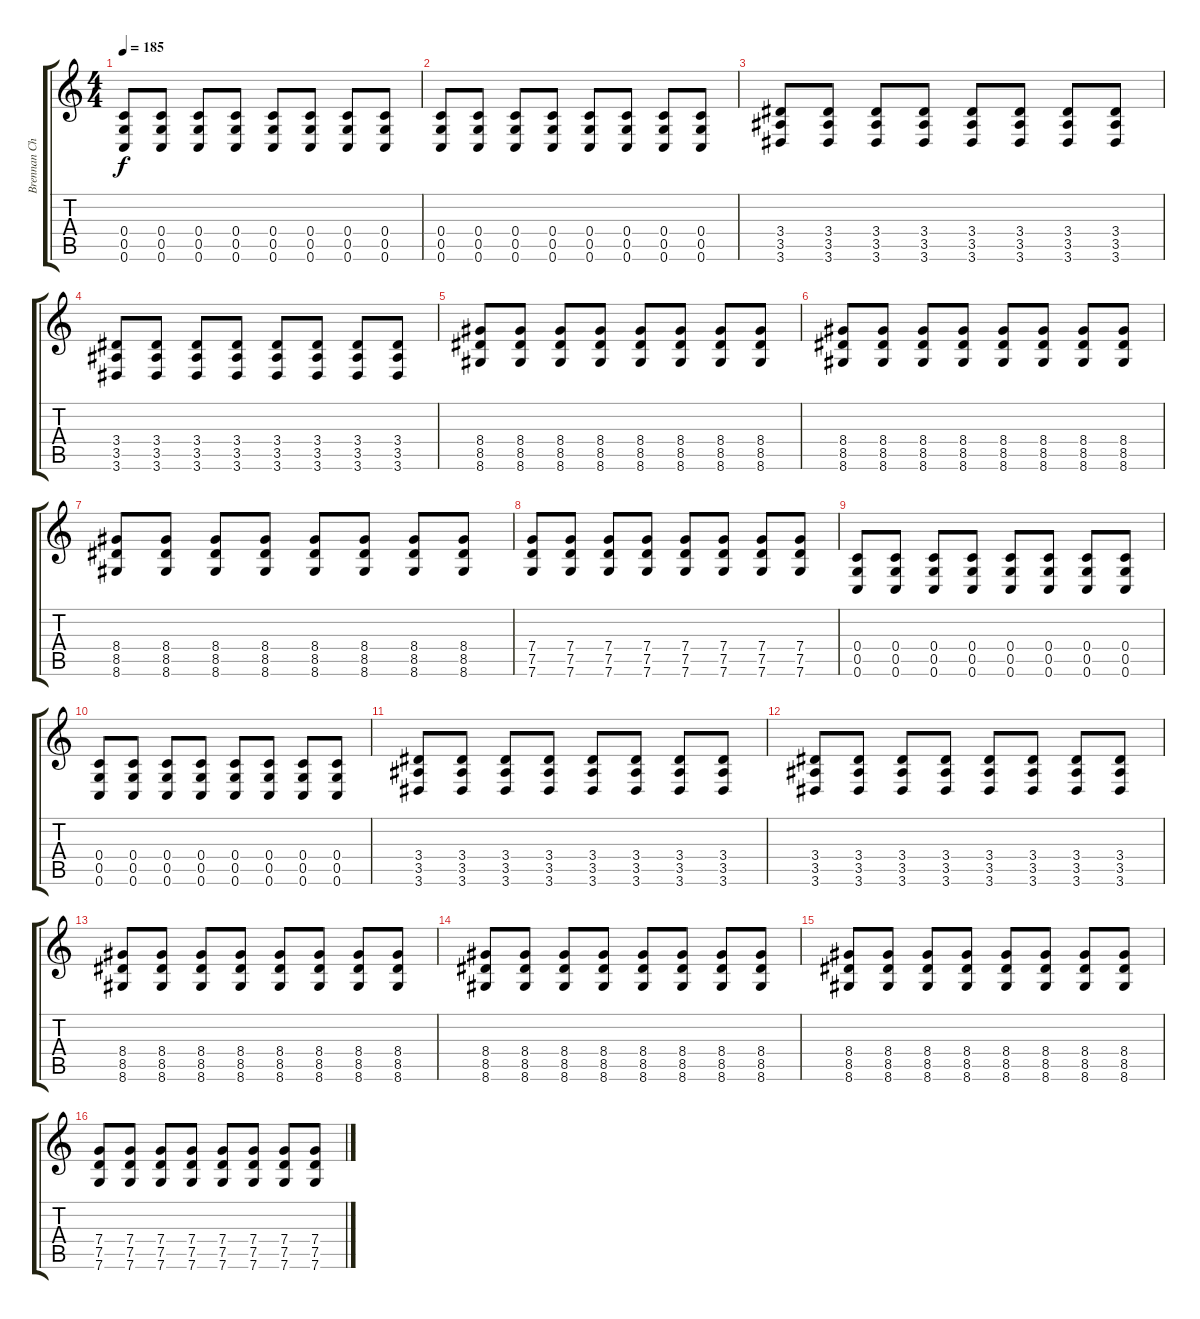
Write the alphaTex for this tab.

\track ("Brennan Chaulk 2" "Brennan Ch") {instrument distortionguitar}
\staff {score tabs}
\tuning (D4 A3 F3 C3 G2 C2) {hide}
\ts (4 4)
\tempo 185
\clef g2
\ks c
(0.4 0.5 0.6).8{dy f} (0.4 0.5 0.6).8 (0.4 0.5 0.6).8 (0.4 0.5 0.6).8 (0.4 0.5 0.6).8 (0.4 0.5 0.6).8 (0.4 0.5 0.6).8 (0.4 0.5 0.6).8 |
(0.4 0.5 0.6).8 (0.4 0.5 0.6).8 (0.4 0.5 0.6).8 (0.4 0.5 0.6).8 (0.4 0.5 0.6).8 (0.4 0.5 0.6).8 (0.4 0.5 0.6).8 (0.4 0.5 0.6).8 |
(3.4 3.5 3.6).8 (3.4 3.5 3.6).8 (3.4 3.5 3.6).8 (3.4 3.5 3.6).8 (3.4 3.5 3.6).8 (3.4 3.5 3.6).8 (3.4 3.5 3.6).8 (3.4 3.5 3.6).8 |
(3.4 3.5 3.6).8 (3.4 3.5 3.6).8 (3.4 3.5 3.6).8 (3.4 3.5 3.6).8 (3.4 3.5 3.6).8 (3.4 3.5 3.6).8 (3.4 3.5 3.6).8 (3.4 3.5 3.6).8 |
(8.4 8.5 8.6).8 (8.4 8.5 8.6).8 (8.4 8.5 8.6).8 (8.4 8.5 8.6).8 (8.4 8.5 8.6).8 (8.4 8.5 8.6).8 (8.4 8.5 8.6).8 (8.4 8.5 8.6).8 |
(8.4 8.5 8.6).8 (8.4 8.5 8.6).8 (8.4 8.5 8.6).8 (8.4 8.5 8.6).8 (8.4 8.5 8.6).8 (8.4 8.5 8.6).8 (8.4 8.5 8.6).8 (8.4 8.5 8.6).8 |
(8.4 8.5 8.6).8 (8.4 8.5 8.6).8 (8.4 8.5 8.6).8 (8.4 8.5 8.6).8 (8.4 8.5 8.6).8 (8.4 8.5 8.6).8 (8.4 8.5 8.6).8 (8.4 8.5 8.6).8 |
(7.4 7.5 7.6).8 (7.4 7.5 7.6).8 (7.4 7.5 7.6).8 (7.4 7.5 7.6).8 (7.4 7.5 7.6).8 (7.4 7.5 7.6).8 (7.4 7.5 7.6).8 (7.4 7.5 7.6).8 |
(0.4 0.5 0.6).8 (0.4 0.5 0.6).8 (0.4 0.5 0.6).8 (0.4 0.5 0.6).8 (0.4 0.5 0.6).8 (0.4 0.5 0.6).8 (0.4 0.5 0.6).8 (0.4 0.5 0.6).8 |
(0.4 0.5 0.6).8 (0.4 0.5 0.6).8 (0.4 0.5 0.6).8 (0.4 0.5 0.6).8 (0.4 0.5 0.6).8 (0.4 0.5 0.6).8 (0.4 0.5 0.6).8 (0.4 0.5 0.6).8 |
(3.4 3.5 3.6).8 (3.4 3.5 3.6).8 (3.4 3.5 3.6).8 (3.4 3.5 3.6).8 (3.4 3.5 3.6).8 (3.4 3.5 3.6).8 (3.4 3.5 3.6).8 (3.4 3.5 3.6).8 |
(3.4 3.5 3.6).8 (3.4 3.5 3.6).8 (3.4 3.5 3.6).8 (3.4 3.5 3.6).8 (3.4 3.5 3.6).8 (3.4 3.5 3.6).8 (3.4 3.5 3.6).8 (3.4 3.5 3.6).8 |
(8.4 8.5 8.6).8 (8.4 8.5 8.6).8 (8.4 8.5 8.6).8 (8.4 8.5 8.6).8 (8.4 8.5 8.6).8 (8.4 8.5 8.6).8 (8.4 8.5 8.6).8 (8.4 8.5 8.6).8 |
(8.4 8.5 8.6).8 (8.4 8.5 8.6).8 (8.4 8.5 8.6).8 (8.4 8.5 8.6).8 (8.4 8.5 8.6).8 (8.4 8.5 8.6).8 (8.4 8.5 8.6).8 (8.4 8.5 8.6).8 |
(8.4 8.5 8.6).8 (8.4 8.5 8.6).8 (8.4 8.5 8.6).8 (8.4 8.5 8.6).8 (8.4 8.5 8.6).8 (8.4 8.5 8.6).8 (8.4 8.5 8.6).8 (8.4 8.5 8.6).8 |
(7.4 7.5 7.6).8 (7.4 7.5 7.6).8 (7.4 7.5 7.6).8 (7.4 7.5 7.6).8 (7.4 7.5 7.6).8 (7.4 7.5 7.6).8 (7.4 7.5 7.6).8 (7.4 7.5 7.6).8
